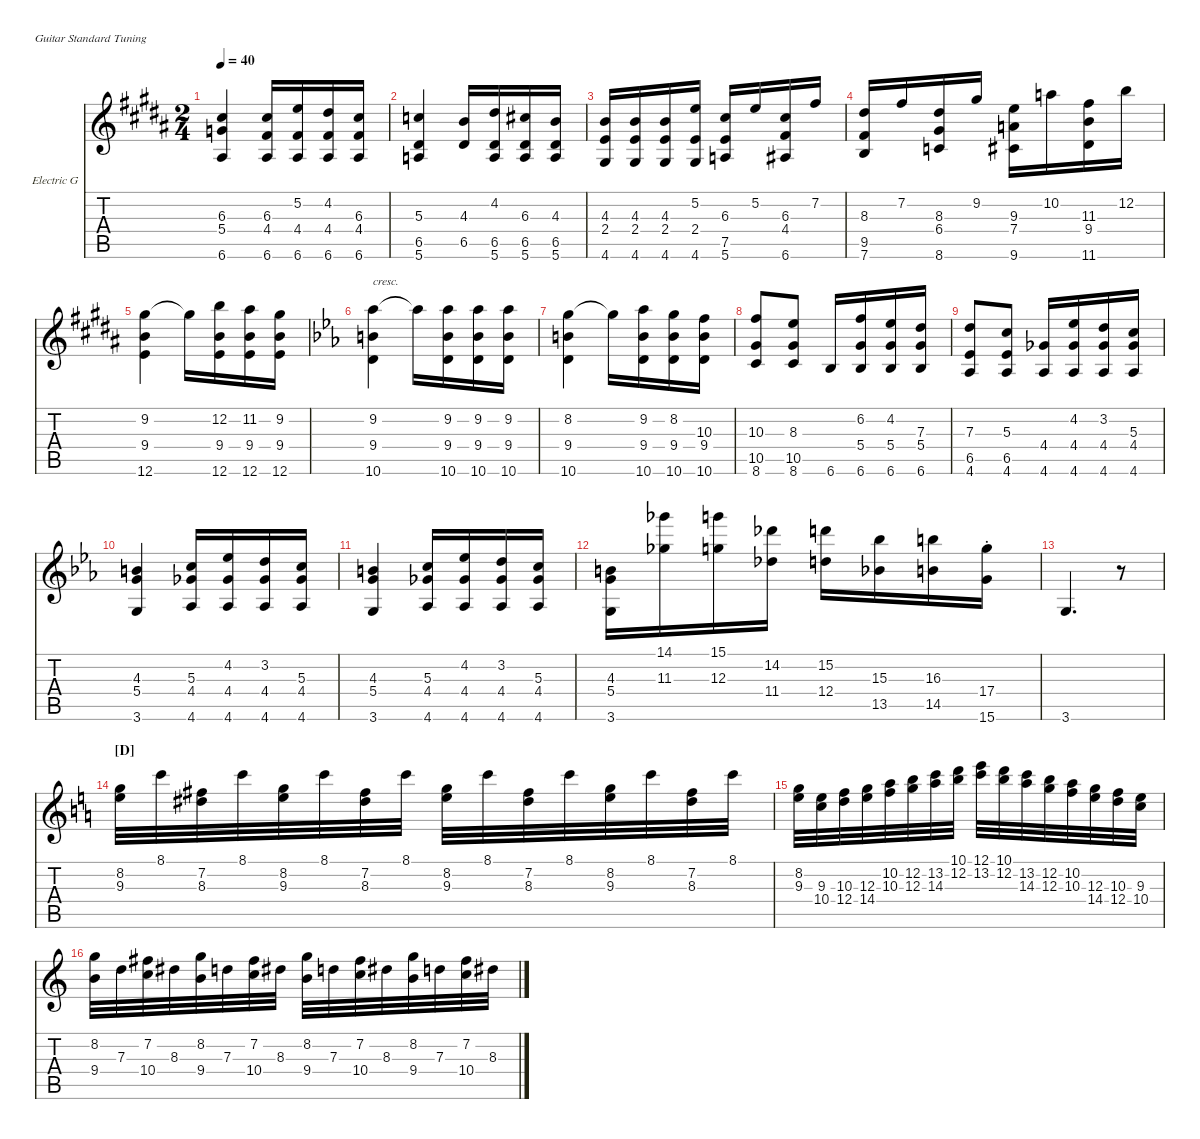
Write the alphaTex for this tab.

\defaultSystemsLayout 4
\hideDynamics
\bracketExtendMode nobrackets
\firstSystemTrackNameOrientation horizontal
\otherSystemsTrackNameOrientation horizontal
\track ("Electric Guitar" "Electric G") {instrument distortionguitar}
\staff {score tabs}
\tuning (E4 B3 G3 D3 A2 E2)
\ts (2 4)
\tempo 40
\clef g2
\scale
1.08575
\ks b
(6.6 5.4 6.3).4{dy mf} (6.6 4.4 6.3).16 (6.6 4.4 5.2).16 (6.6 4.4 4.2).16 (6.6 4.4 6.3).16 |
\scale
0.91425 (5.6 6.5 5.3).4 (6.5 4.3).16 (5.6 6.5 4.2).16 (5.6 6.5 6.3).16 (5.6 6.5 4.3).16 |
\scale
1.08575 (4.6 2.4 4.3).16 (4.6 2.4 4.3).16 (4.6 2.4 4.3).16 (4.6 2.4 5.2).16{beam split} (5.6 7.5 6.3).16 5.2.16 (6.6 4.4 6.3).16 7.2.16 |
\scale
0.91425 (7.6 9.5 8.3).16 7.2.16 (8.6 6.4 8.3).16 9.2.16{beam split} (9.6 7.4 9.3).16 10.2.16 (11.6 9.4 11.3).16 12.2.16 |
\scale
1.08575 (12.6 9.4 9.2).4 9.2{t}.16 (12.6 9.4 12.2).16 (11.2 9.4 12.6).16 (12.6 9.4 9.2).16 |
\scale
0.91425
\ks cminor
(10.6 9.4 9.2).4{txt "cresc."} 9.2{t}.16 (9.2 9.4 10.6).16 (9.2 9.4 10.6).16 (9.2 9.4 10.6).16 |
\scale
1.06936 (10.6 9.4 8.2).4 8.2{t}.16 (10.6 9.4 9.2).16 (10.6 9.4 8.2).16 (10.6 9.4 10.3).16 |
\scale
0.930643 (8.6 10.5 10.3).8 (8.6 10.5 8.3).8{beam split} 6.6.16 (6.6 5.4 6.2).16 (6.6 5.4 4.2).16 (6.6 5.4 7.3).16 |
\scale
1.06936 (4.6 6.5 7.3).8 (4.6 6.5 5.3).8{beam split} (4.6 4.4).16 (4.6 4.4 4.2).16 (4.6 4.4 3.2).16 (4.6 4.4 5.3).16 |
\scale
0.930643 (3.6 5.4 4.3).4 (4.6 4.4 5.3).16 (4.6 4.4 4.2).16 (4.6 4.4 3.2).16 (4.6 4.4 5.3).16 |
\scale
1.06936 (3.6 5.4 4.3).4 (4.6 4.4 5.3).16 (4.6 4.4 4.2).16 (4.6 4.4 3.2).16 (4.6 4.4 5.3).16 |
\scale
0.930643 (3.6 5.4 4.3).16 (11.3 14.1).16 (15.1 12.3).16 (11.4 14.2).16{beam split} (12.4 15.2).16 (13.5 15.3).16 (14.5 16.3).16 (15.6{st} 17.4{st}).16 |
\scale
1.06936 3.6.4{d} r.8 |
\section ("D" "")
\scale
0.930643
\ks c
(9.3 8.2).32 8.1.32 (8.3 7.2).32 8.1.32 (9.3 8.2).32 8.1.32 (8.3 7.2).32 8.1.32{beam split} (9.3 8.2).32 8.1.32 (8.3 7.2).32 8.1.32 (9.3 8.2).32 8.1.32 (8.3 7.2).32 8.1.32 |
\scale
1.03909 (9.3 8.2).32 (10.4 9.3).32 (12.4 10.3).32 (14.4 12.3).32 (10.3 10.2).32 (12.3 12.2).32 (14.3 13.2).32 (12.2 10.1).32{beam split} (13.2 12.1).32 (12.2 10.1).32 (14.3 13.2).32 (12.3 12.2).32 (10.3 10.2).32 (14.4 12.3).32 (12.4 10.3).32 (10.4 9.3).32 |
\scale
0.960908 (9.4 8.2).32 7.3.32 (10.4 7.2).32 8.3.32 (9.4 8.2).32 7.3.32 (10.4 7.2).32 8.3.32{beam split} (9.4 8.2).32 7.3.32 (10.4 7.2).32 8.3.32 (9.4 8.2).32 7.3.32 (10.4 7.2).32 8.3.32
